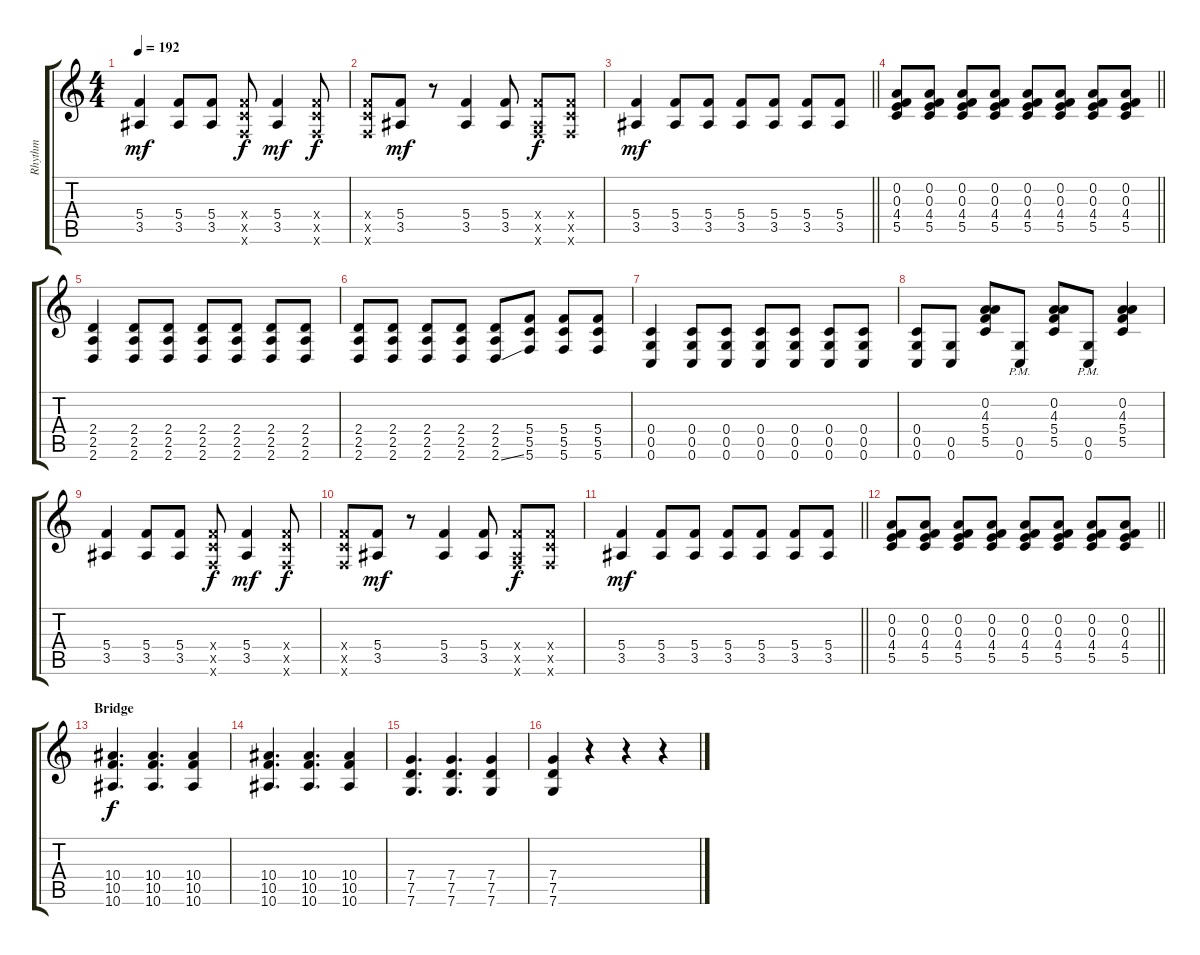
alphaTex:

\track ("Rhythm" "Rhythm") {instrument distortionguitar}
\staff {score tabs}
\tuning (D4 A3 F3 C3 G2 C2) {hide}
\ts (4 4)
\tempo 192
\clef g2
\ks c
(5.4 3.5).4{dy mf} (5.4 3.5).8 (5.4 3.5).8 (5.4{x} 5.5{x} 5.6{x}).8{dy f} (5.4 3.5).4{dy mf} (5.4{x} 5.5{x} 5.6{x}).8{dy f} |
(5.4{x} 5.5{x} 5.6{x}).8 (5.4 3.5).8{dy mf} r.8 (5.4 3.5).4 (5.4 3.5).8 (5.4{x} 3.5{x} 5.6{x}).8{dy f} (5.4{x} 5.5{x} 5.6{x}).8 |
\barLineRight lightlight
(5.4 3.5).4{dy mf} (5.4 3.5).8 (5.4 3.5).8 (5.4 3.5).8 (5.4 3.5).8 (5.4 3.5).8 (5.4 3.5).8 |
\barLineRight lightlight
(0.2 0.3 4.4 5.5).8 (0.2 0.3 4.4 5.5).8 (0.2 0.3 4.4 5.5).8 (0.2 0.3 4.4 5.5).8 (0.2 0.3 4.4 5.5).8 (0.2 0.3 4.4 5.5).8 (0.2 0.3 4.4 5.5).8 (0.2 0.3 4.4 5.5).8 |
(2.4 2.5 2.6).4 (2.4 2.5 2.6).8 (2.4 2.5 2.6).8 (2.4 2.5 2.6).8 (2.4 2.5 2.6).8 (2.4 2.5 2.6).8 (2.4 2.5 2.6).8 |
(2.4 2.5 2.6).8 (2.4 2.5 2.6).8 (2.4 2.5 2.6).8 (2.4 2.5 2.6).8 (2.4 2.5 2.6{ss}).8 (5.4 5.5 5.6).8 (5.4 5.5 5.6).8 (5.4 5.5 5.6).8 |
(0.4 0.5 0.6).4 (0.4 0.5 0.6).8 (0.4 0.5 0.6).8 (0.4 0.5 0.6).8 (0.4 0.5 0.6).8 (0.4 0.5 0.6).8 (0.4 0.5 0.6).8 |
(0.4 0.5 0.6).8 (0.5 0.6).8 (0.2 4.3 5.4 5.5).8 (0.5{pm} 0.6{pm}).8 (0.2 4.3 5.4 5.5).8 (0.5{pm} 0.6{pm}).8 (0.2 4.3 5.4 5.5).4 |
(5.4 3.5).4 (5.4 3.5).8 (5.4 3.5).8 (5.4{x} 5.5{x} 5.6{x}).8{dy f} (5.4 3.5).4{dy mf} (5.4{x} 5.5{x} 5.6{x}).8{dy f} |
(5.4{x} 5.5{x} 5.6{x}).8 (5.4 3.5).8{dy mf} r.8 (5.4 3.5).4 (5.4 3.5).8 (5.4{x} 3.5{x} 5.6{x}).8{dy f} (5.4{x} 5.5{x} 5.6{x}).8 |
\barLineRight lightlight
(5.4 3.5).4{dy mf} (5.4 3.5).8 (5.4 3.5).8 (5.4 3.5).8 (5.4 3.5).8 (5.4 3.5).8 (5.4 3.5).8 |
\barLineRight lightlight
(0.2 0.3 4.4 5.5).8 (0.2 0.3 4.4 5.5).8 (0.2 0.3 4.4 5.5).8 (0.2 0.3 4.4 5.5).8 (0.2 0.3 4.4 5.5).8 (0.2 0.3 4.4 5.5).8 (0.2 0.3 4.4 5.5).8 (0.2 0.3 4.4 5.5).8 |
\section ("" "Bridge")
(10.4 10.5 10.6).4{d dy f} (10.4 10.5 10.6).4{d} (10.4 10.5 10.6).4 |
(10.4 10.5 10.6).4{d} (10.4 10.5 10.6).4{d} (10.4 10.5 10.6).4 |
(7.4 7.5 7.6).4{d} (7.4 7.5 7.6).4{d} (7.4 7.5 7.6).4 |
(7.4 7.5 7.6).4 r.4 r.4 r.4
